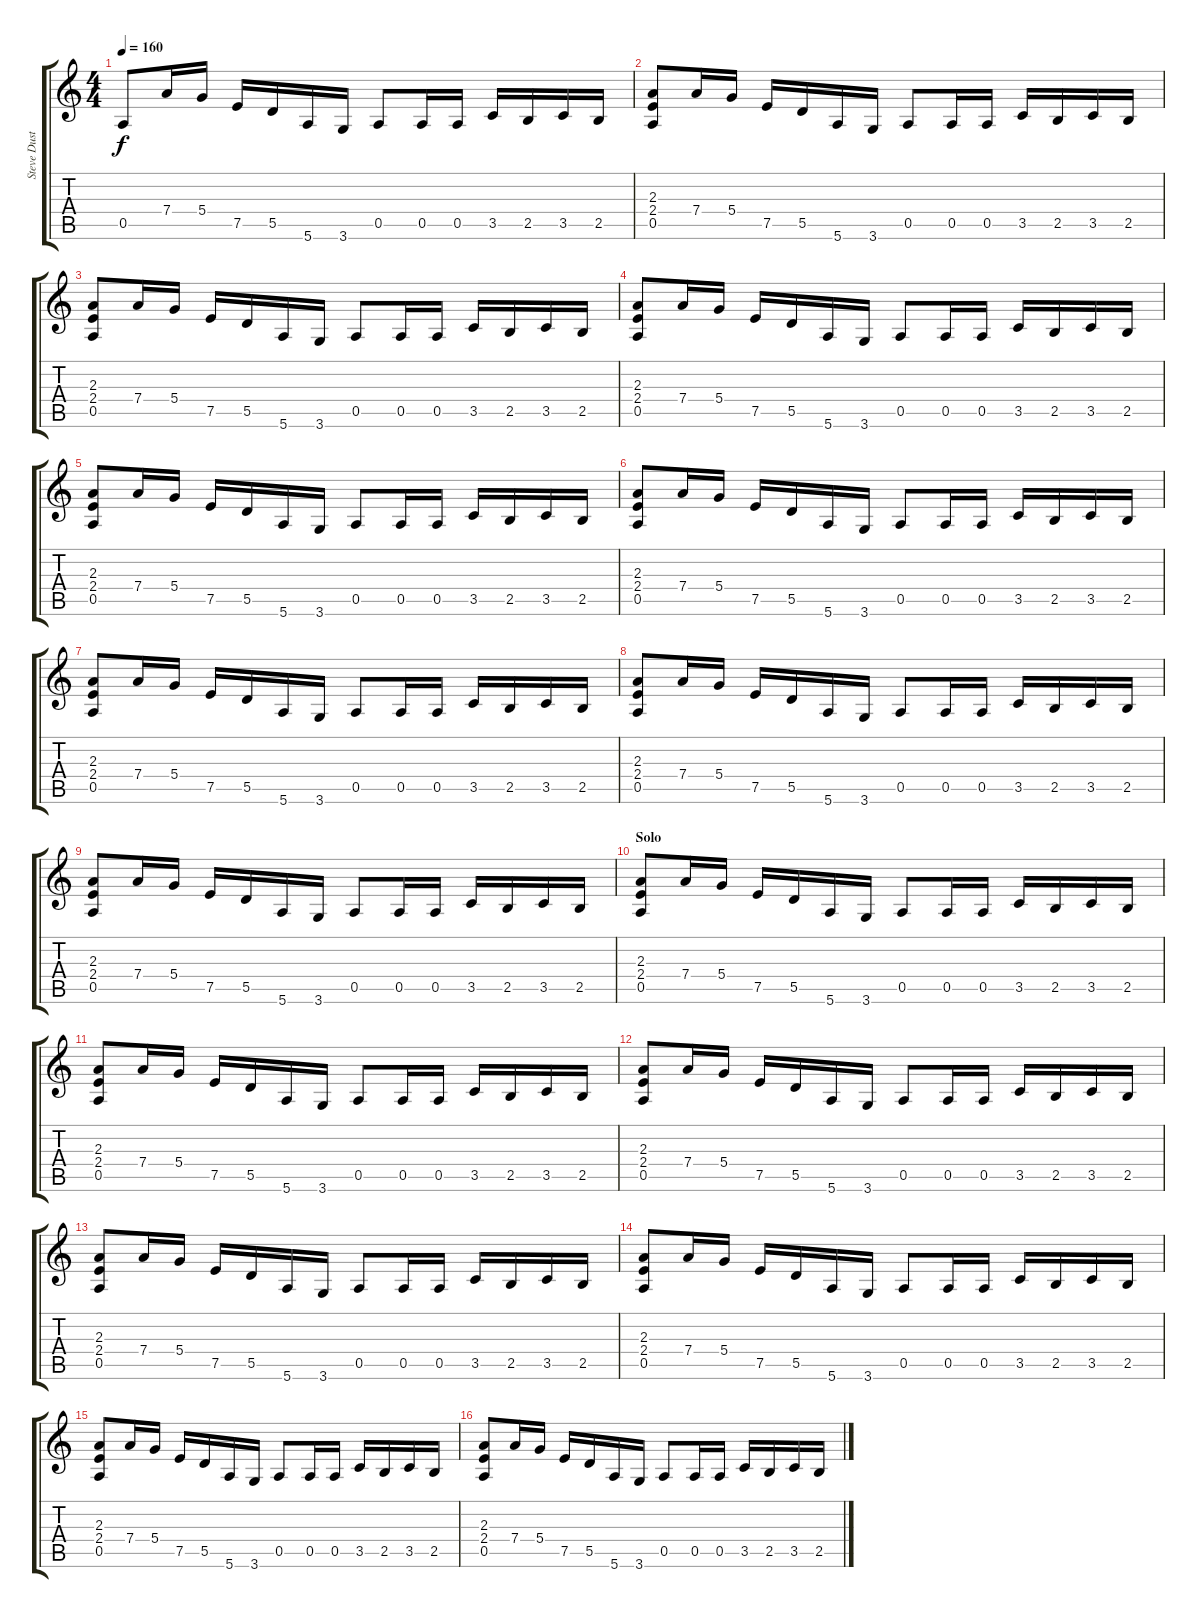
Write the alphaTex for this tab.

\track ("Steve Dustaine" "Steve Dust") {instrument distortionguitar}
\staff {score tabs}
\tuning (E4 B3 G3 D3 A2 E2) {hide}
\ts (4 4)
\tempo 160
\clef g2
\ks c
0.5.8{dy f} 7.4.16 5.4.16 7.5.16 5.5.16 5.6.16 3.6.16 0.5.8 0.5.16 0.5.16 3.5.16 2.5.16 3.5.16 2.5.16 |
(2.3 2.4 0.5).8 7.4.16 5.4.16 7.5.16 5.5.16 5.6.16 3.6.16 0.5.8 0.5.16 0.5.16 3.5.16 2.5.16 3.5.16 2.5.16 |
(2.3 2.4 0.5).8 7.4.16 5.4.16 7.5.16 5.5.16 5.6.16 3.6.16 0.5.8 0.5.16 0.5.16 3.5.16 2.5.16 3.5.16 2.5.16 |
(2.3 2.4 0.5).8 7.4.16 5.4.16 7.5.16 5.5.16 5.6.16 3.6.16 0.5.8 0.5.16 0.5.16 3.5.16 2.5.16 3.5.16 2.5.16 |
(2.3 2.4 0.5).8 7.4.16 5.4.16 7.5.16 5.5.16 5.6.16 3.6.16 0.5.8 0.5.16 0.5.16 3.5.16 2.5.16 3.5.16 2.5.16 |
(2.3 2.4 0.5).8 7.4.16 5.4.16 7.5.16 5.5.16 5.6.16 3.6.16 0.5.8 0.5.16 0.5.16 3.5.16 2.5.16 3.5.16 2.5.16 |
(2.3 2.4 0.5).8 7.4.16 5.4.16 7.5.16 5.5.16 5.6.16 3.6.16 0.5.8 0.5.16 0.5.16 3.5.16 2.5.16 3.5.16 2.5.16 |
(2.3 2.4 0.5).8 7.4.16 5.4.16 7.5.16 5.5.16 5.6.16 3.6.16 0.5.8 0.5.16 0.5.16 3.5.16 2.5.16 3.5.16 2.5.16 |
(2.3 2.4 0.5).8 7.4.16 5.4.16 7.5.16 5.5.16 5.6.16 3.6.16 0.5.8 0.5.16 0.5.16 3.5.16 2.5.16 3.5.16 2.5.16 |
\section ("" "Solo")
(2.3 2.4 0.5).8 7.4.16 5.4.16 7.5.16 5.5.16 5.6.16 3.6.16 0.5.8 0.5.16 0.5.16 3.5.16 2.5.16 3.5.16 2.5.16 |
(2.3 2.4 0.5).8 7.4.16 5.4.16 7.5.16 5.5.16 5.6.16 3.6.16 0.5.8 0.5.16 0.5.16 3.5.16 2.5.16 3.5.16 2.5.16 |
(2.3 2.4 0.5).8 7.4.16 5.4.16 7.5.16 5.5.16 5.6.16 3.6.16 0.5.8 0.5.16 0.5.16 3.5.16 2.5.16 3.5.16 2.5.16 |
(2.3 2.4 0.5).8 7.4.16 5.4.16 7.5.16 5.5.16 5.6.16 3.6.16 0.5.8 0.5.16 0.5.16 3.5.16 2.5.16 3.5.16 2.5.16 |
(2.3 2.4 0.5).8 7.4.16 5.4.16 7.5.16 5.5.16 5.6.16 3.6.16 0.5.8 0.5.16 0.5.16 3.5.16 2.5.16 3.5.16 2.5.16 |
(2.3 2.4 0.5).8 7.4.16 5.4.16 7.5.16 5.5.16 5.6.16 3.6.16 0.5.8 0.5.16 0.5.16 3.5.16 2.5.16 3.5.16 2.5.16 |
(2.3 2.4 0.5).8 7.4.16 5.4.16 7.5.16 5.5.16 5.6.16 3.6.16 0.5.8 0.5.16 0.5.16 3.5.16 2.5.16 3.5.16 2.5.16
